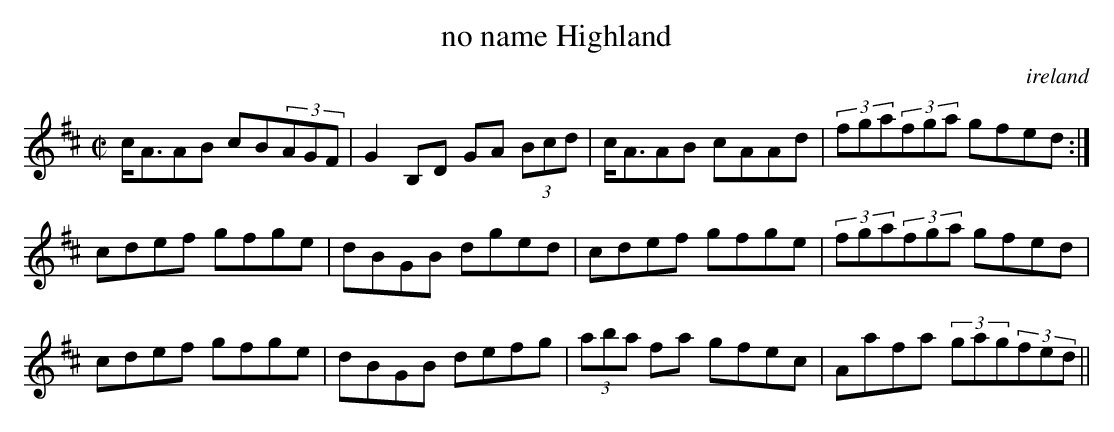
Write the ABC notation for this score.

X:1
T:no name Highland
O:ireland
M:C|
K:Amix
c<AAB cB(3AGF|G2B,D GA (3Bcd|c<AAB cAAd|(3fga(3fga gfed:|
cdef gfge|dBGB dged|cdef gfge|(3fga(3fga gfed|
cdef gfge|dBGB defg|(3aba fa gfec|Aafa (3gag(3fed||
